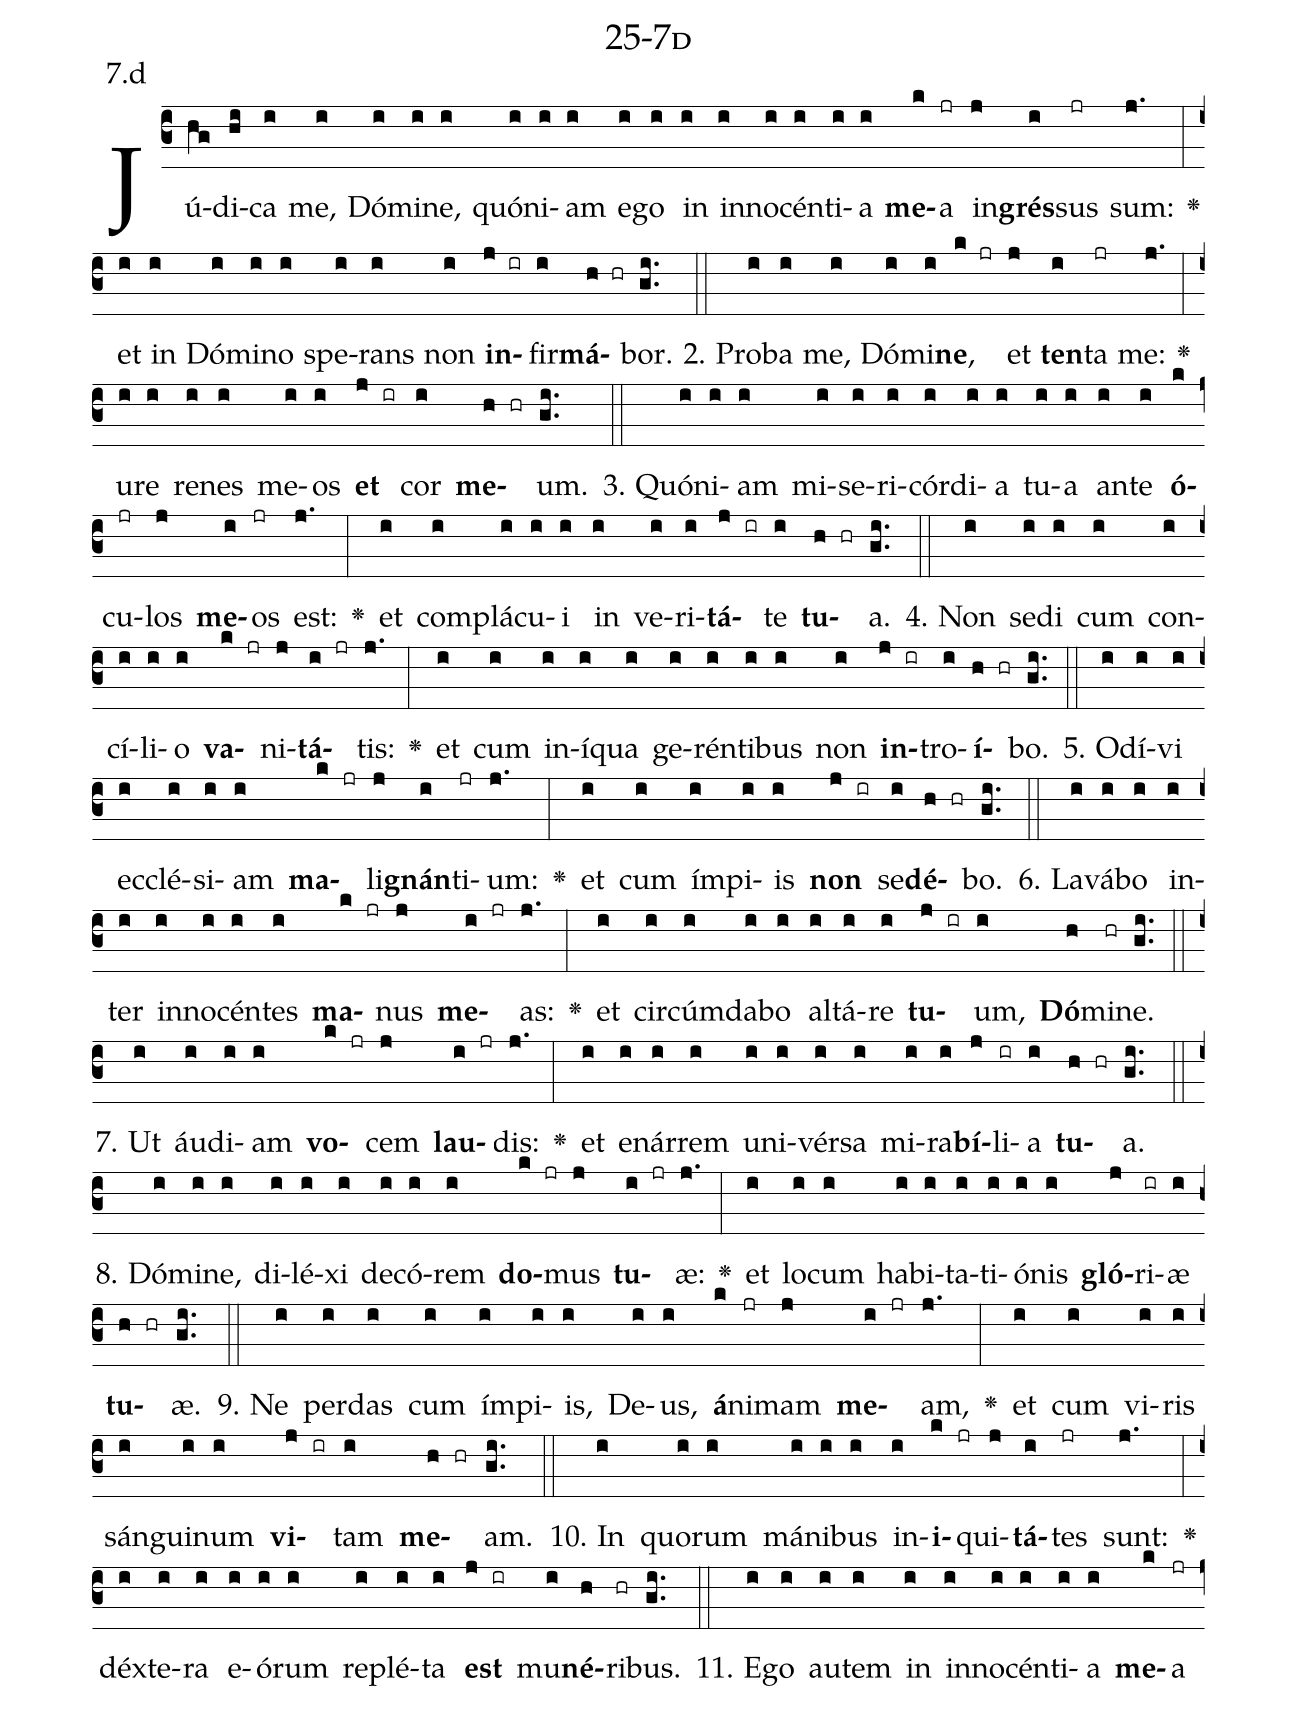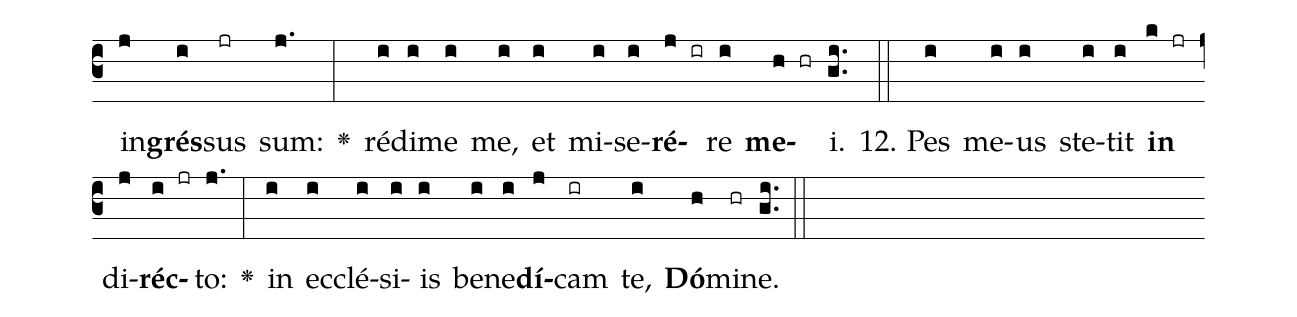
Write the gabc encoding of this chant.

name: 25-7d;
annotation: 7.d;
%%
(c3)Jú(hg)di(hi)ca(i) me,(i) Dó(i)mi(i)ne,(i) quón(i)i(i)am(i) e(i)go(i) in(i) in(i)no(i)cén(i)ti(i)a(i) <b>me</b>(k)a(jr) in(j)<b>grés</b>(i)sus(jr) sum:(j.) <v>\greheightstar</v>(:) et(i) in(i) Dó(i)mi(i)no(i) spe(i)rans(i) non(i) <b>in</b>(j ir)fir(i)<b>má</b>(h hr)bor.(gi..) (::)
2. Pro(i)ba(i) me,(i) Dó(i)mi(i)<b>ne</b>,(k jr) et(j) <b>ten</b>(i)ta(jr) me:(j.) <v>\greheightstar</v>(:) u(i)re(i) re(i)nes(i) me(i)os(i) <b>et</b>(j ir) cor(i) <b>me</b>(h hr)um.(gi..) (::)
3. Quón(i)i(i)am(i) mi(i)se(i)ri(i)cór(i)di(i)a(i) tu(i)a(i) an(i)te(i) <b>ó</b>(k)cu(jr)los(j) <b>me</b>(i)os(jr) est:(j.) <v>\greheightstar</v>(:) et(i) com(i)plá(i)cu(i)i(i) in(i) ve(i)ri(i)<b>tá</b>(j ir)te(i) <b>tu</b>(h hr)a.(gi..) (::)
4. Non(i) se(i)di(i) cum(i) con(i)cí(i)li(i)o(i) <b>va</b>(k jr)ni(j)<b>tá</b>(i jr)tis:(j.) <v>\greheightstar</v>(:) et(i) cum(i) in(i)í(i)qua(i) ge(i)rén(i)ti(i)bus(i) non(i) <b>in</b>(j ir)tro(i)<b>í</b>(h hr)bo.(gi..) (::)
5. O(i)dí(i)vi(i) ec(i)clé(i)si(i)am(i) <b>ma</b>(k jr)li(j)<b>gnán</b>(i)ti(jr)um:(j.) <v>\greheightstar</v>(:) et(i) cum(i) ím(i)pi(i)is(i) <b>non</b>(j ir) se(i)<b>dé</b>(h hr)bo.(gi..) (::)
6. La(i)vá(i)bo(i) in(i)ter(i) in(i)no(i)cén(i)tes(i) <b>ma</b>(k jr)nus(j) <b>me</b>(i jr)as:(j.) <v>\greheightstar</v>(:) et(i) cir(i)cúm(i)da(i)bo(i) al(i)tá(i)re(i) <b>tu</b>(j ir)um,(i) <b>Dó</b>(h)mi(hr)ne.(gi..) (::)
7. Ut(i) áu(i)di(i)am(i) <b>vo</b>(k jr)cem(j) <b>lau</b>(i jr)dis:(j.) <v>\greheightstar</v>(:) et(i) e(i)nár(i)rem(i) u(i)ni(i)vér(i)sa(i) mi(i)ra(i)<b>bí</b>(j)li(ir)a(i) <b>tu</b>(h hr)a.(gi..) (::)
8. Dó(i)mi(i)ne,(i) di(i)lé(i)xi(i) de(i)có(i)rem(i) <b>do</b>(k jr)mus(j) <b>tu</b>(i jr)æ:(j.) <v>\greheightstar</v>(:) et(i) lo(i)cum(i) ha(i)bi(i)ta(i)ti(i)ó(i)nis(i) <b>gló</b>(j)ri(ir)æ(i) <b>tu</b>(h hr)æ.(gi..) (::)
9. Ne(i) per(i)das(i) cum(i) ím(i)pi(i)is,(i) De(i)us,(i) <b>á</b>(k)ni(jr)mam(j) <b>me</b>(i jr)am,(j.) <v>\greheightstar</v>(:) et(i) cum(i) vi(i)ris(i) sán(i)gui(i)num(i) <b>vi</b>(j ir)tam(i) <b>me</b>(h hr)am.(gi..) (::)
10. In(i) quo(i)rum(i) má(i)ni(i)bus(i) in(i)<b>i</b>(k jr)qui(j)<b>tá</b>(i)tes(jr) sunt:(j.) <v>\greheightstar</v>(:) déx(i)te(i)ra(i) e(i)ó(i)rum(i) re(i)plé(i)ta(i) <b>est</b>(j ir) mu(i)<b>né</b>(h)ri(hr)bus.(gi..) (::)
11. E(i)go(i) au(i)tem(i) in(i) in(i)no(i)cén(i)ti(i)a(i) <b>me</b>(k)a(jr) in(j)<b>grés</b>(i)sus(jr) sum:(j.) <v>\greheightstar</v>(:) réd(i)i(i)me(i) me,(i) et(i) mi(i)se(i)<b>ré</b>(j ir)re(i) <b>me</b>(h hr)i.(gi..) (::)
12. Pes(i) me(i)us(i) ste(i)tit(i) <b>in</b>(k jr) di(j)<b>réc</b>(i jr)to:(j.) <v>\greheightstar</v>(:) in(i) ec(i)clé(i)si(i)is(i) be(i)ne(i)<b>dí</b>(j)cam(ir) te,(i) <b>Dó</b>(h)mi(hr)ne.(gi..) (::)
